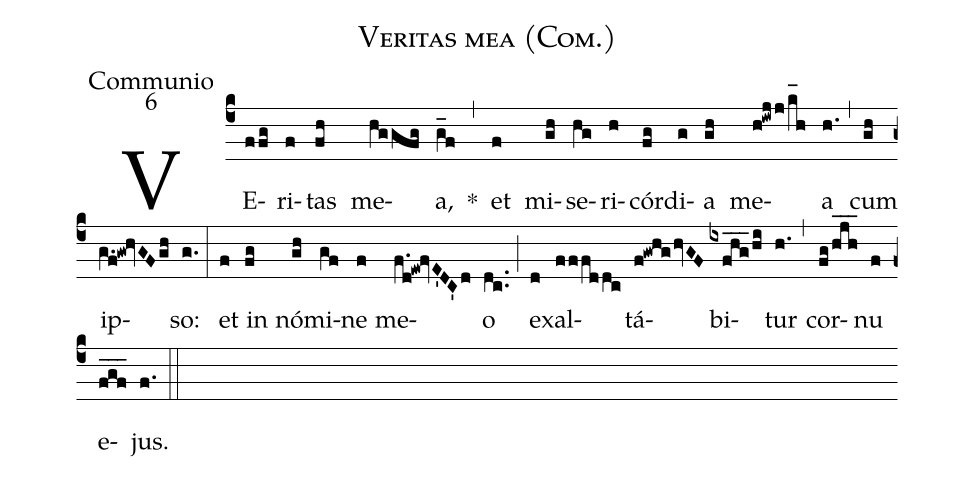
name: Veritas mea (Com.);
office-part: Communio;
mode: 6;
%%
(c4) VE(ffg)ri(f)tas(fh) me(hggfg)a,(g_f) *(,) et(f) mi(gh)se(hg)ri(h)cór(fg)di(g)a(gh) me(h!iwjj/k_[hl:1]h)a(h.) (,) cum(gh) ip(g.f!gw!hvGFgh)so:(g.) (:)
et(f) in(fg) nó(gh)mi(gf)ne(f) me(f.d!ew!fvE'DC'd)o(dc..) (;) ex(d)al(fffddc)tá(f!gwhghvGF)bi(ixfhg___/hi)tur(h.) (,) cor(fg/hjh___)nu(f) e(f_g_f_)jus.(f.) (::)
